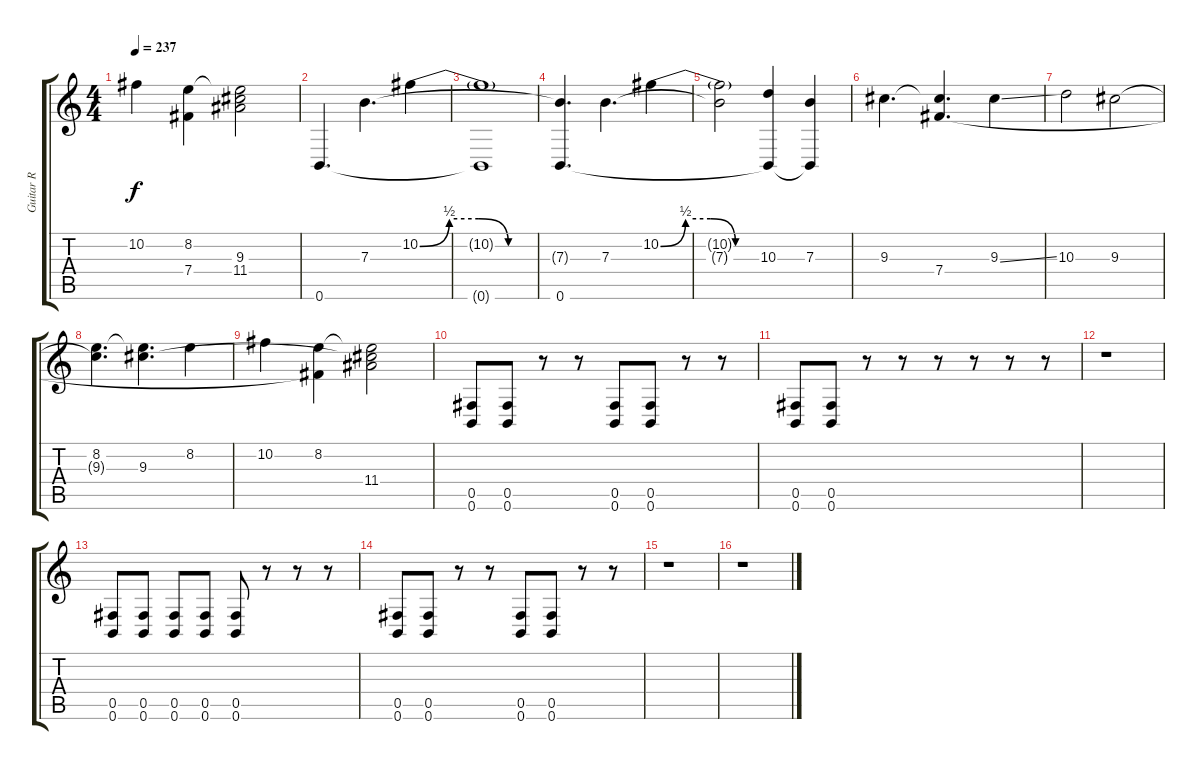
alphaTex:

\track ("Guitar R" "Guitar R") {instrument distortionguitar}
\staff {score tabs}
\tuning (Db4 Ab3 E3 B2 Gb2 B1) {hide}
\ts (4 4)
\tempo 237
\clef g2
\ks c
10.2.4{dy f} (8.2 7.4{t}).4 (8.2{t} 9.3{t} 11.4).2 |
0.6.4{d} 7.3.4{d} 10.2{be (custom 0 0 15 2 30 2 45 0 60 0)}.4 |
(10.2{t} 0.6{t}).1 |
(7.3{t} 0.6).4{d} 7.3.4{d} 10.2{be (custom 0 0 15 2 30 2 45 0 60 0)}.4 |
(10.2{t} 7.3{t}).2 (10.3 0.6{t}).4 (7.3 0.6{t}).4 |
9.3.4{d} (9.3{t} 7.4).4{d} 9.3{ss}.4 |
10.3.2 9.3.2 |
(8.2 9.3{t}).4{d} (8.2{t} 9.3).4{d} 8.2.4 |
10.2.4 (8.2 7.4{t}).4 (8.2{t} 9.3{t} 11.4).2 |
(0.5 0.6).8 (0.5 0.6).8 r.8 r.8 (0.5 0.6).8 (0.5 0.6).8 r.8 r.8 |
(0.5 0.6).8 (0.5 0.6).8 r.8 r.8 r.8 r.8 r.8 r.8 |
r.1 |
(0.5 0.6).8 (0.5 0.6).8 (0.5 0.6).8 (0.5 0.6).8 (0.5 0.6).8 r.8 r.8 r.8 |
(0.5 0.6).8 (0.5 0.6).8 r.8 r.8 (0.5 0.6).8 (0.5 0.6).8 r.8 r.8 |
r.1 |
r.1
